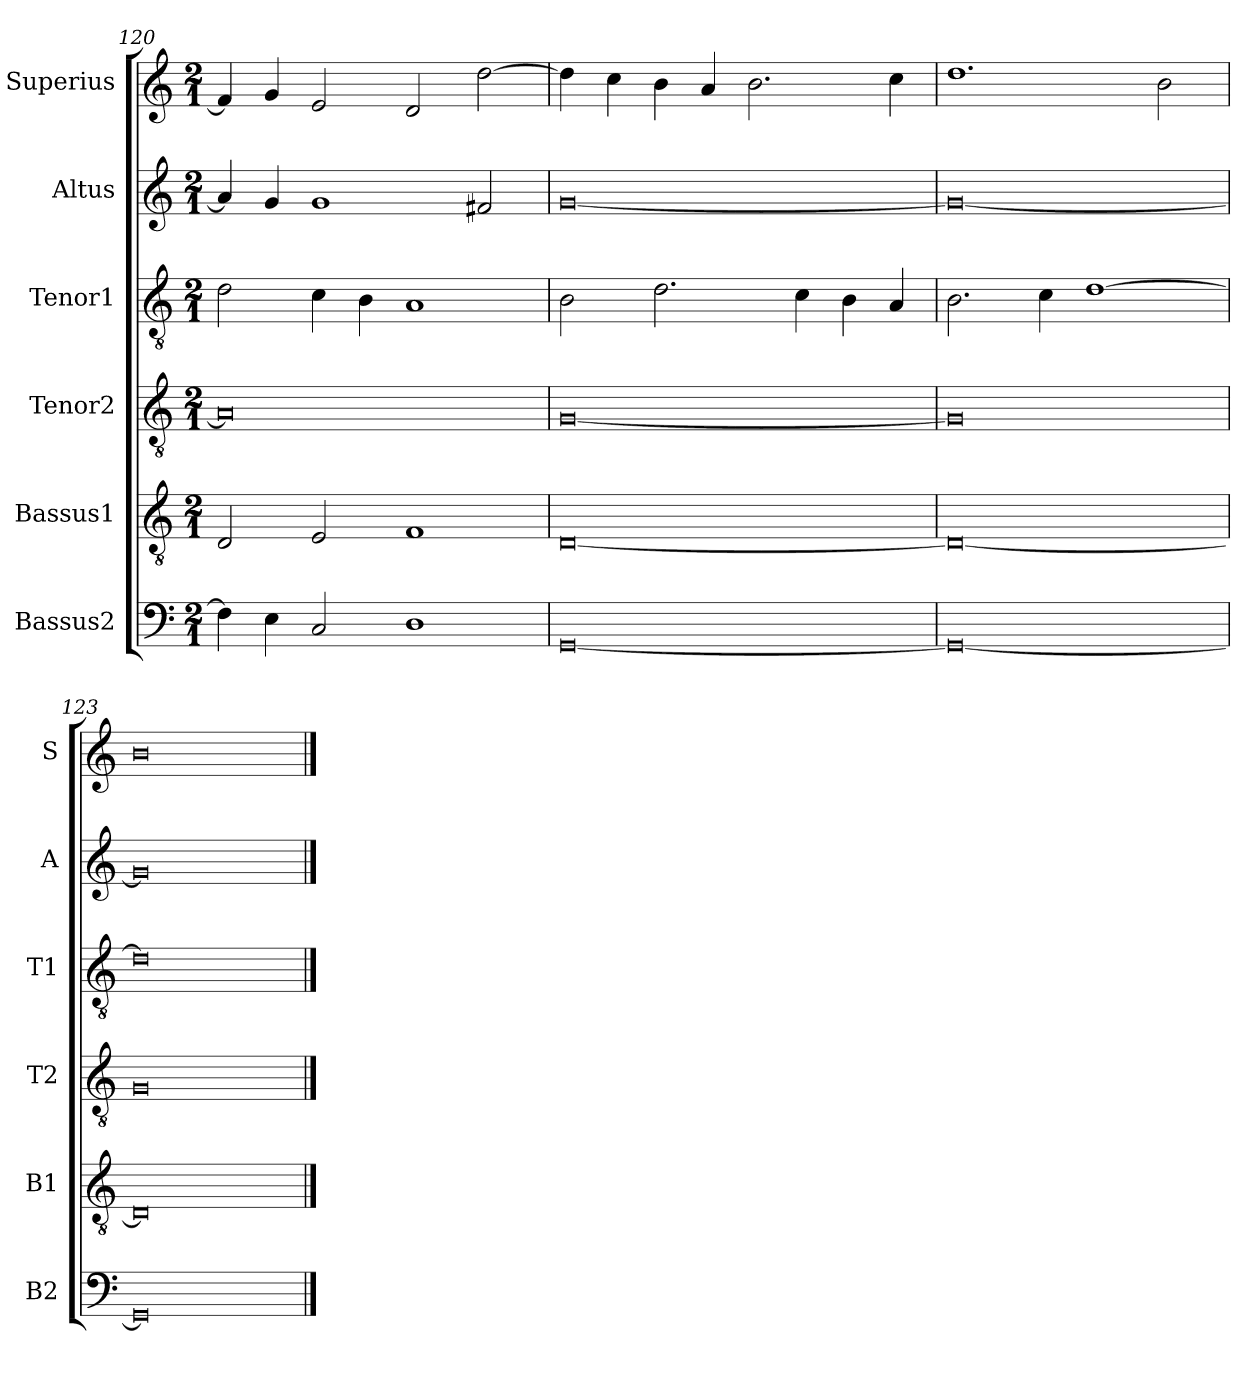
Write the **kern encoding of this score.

**kern	**kern	**kern	**kern	**kern	**kern
*part6	*part5	*part4	*part3	*part2	*part1
*staff6	*staff5	*staff4	*staff3	*staff2	*staff1
*I"Bassus2	*I"Bassus1	*I"Tenor2	*I"Tenor1	*I"Altus	*I"Superius
*I'B2	*I'B1	*I'T2	*I'T1	*I'A	*I'S
*clefF4	*clefGv2	*clefGv2	*clefGv2	*clefG2	*clefG2
*k[]	*k[]	*k[]	*k[]	*k[]	*k[]
*M2/1	*M2/1	*M2/1	*M2/1	*M2/1	*M2/1
=120	=120	=120	=120	=120	=120
4F\]	2D/	0A]	2d\	4a/]	4f/]
4E\	.	.	.	4g/	4g/
2C/	2E/	.	4c\	1g	2e/
.	.	.	4B\	.	.
1D	1F	.	1A	.	2d/
.	.	.	.	2f#X/	[2dd\
=121	=121	=121	=121	=121	=121
[0GG	[0D	[0G	2B\	[0g	4dd\]
.	.	.	.	.	4cc\
.	.	.	2.d\	.	4b\
.	.	.	.	.	4a/
.	.	.	.	.	2.b\
.	.	.	4c\	.	.
.	.	.	4B\	.	.
.	.	.	4A/	.	4cc\
=122	=122	=122	=122	=122	=122
0GG_	0D_	0G]	2.B\	0g_	1.dd
.	.	.	4c\	.	.
.	.	.	[1d	.	.
.	.	.	.	.	2b\
=123	=123	=123	=123	=123	=123
0GG]	0D]	0G	0d]	0g]	0b
==	==	==	==	==	==
*-	*-	*-	*-	*-	*-
